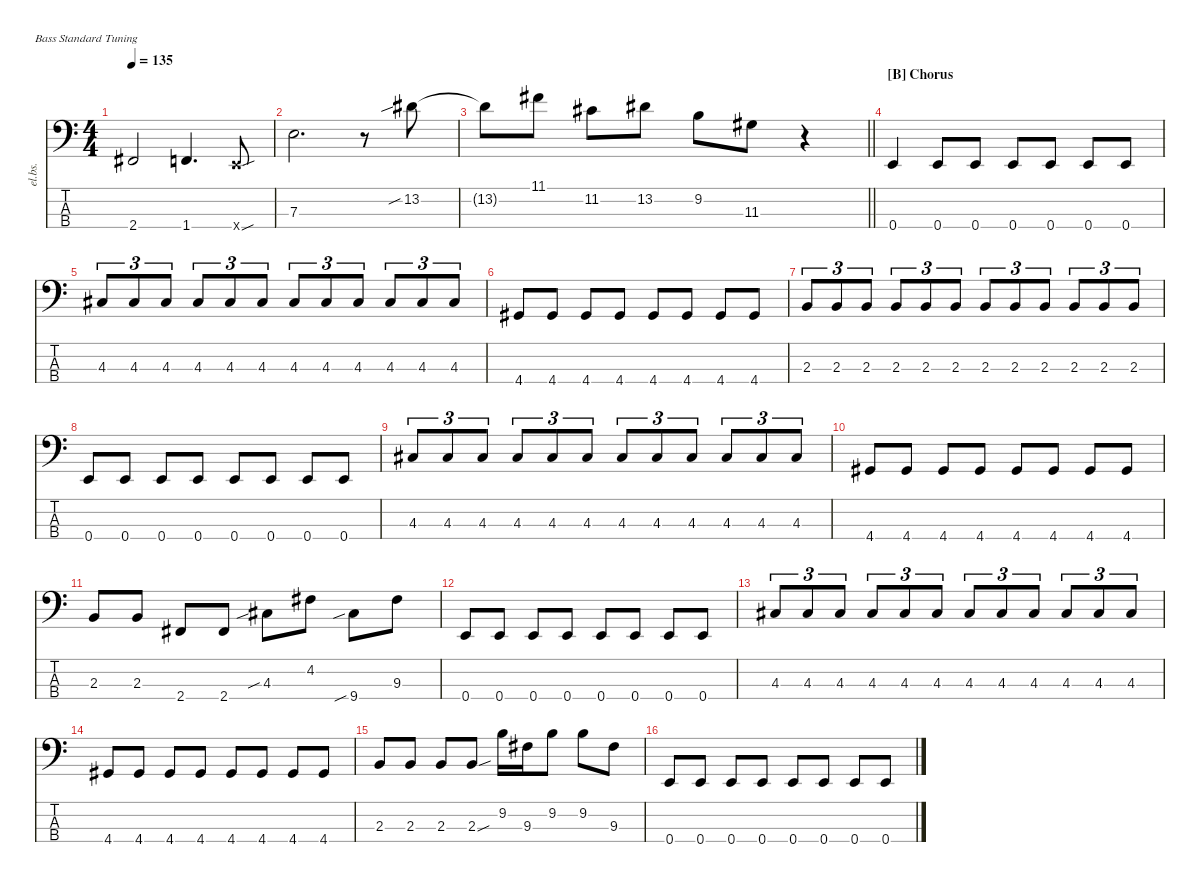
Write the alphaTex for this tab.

\defaultSystemsLayout 4
\hideDynamics
\bracketExtendMode nobrackets
\track ("Electric Bass" "el.bs.") {mute instrument electricbassfinger}
\staff {score tabs}
\tuning (G2 D2 A1 E1)
\ts (4 4)
\tempo 135
\clef f4
\ks c
2.4{acc #}.2{dy mf beam Up} 1.4.4{d beam Up} 0.4{sou x}.8{beam Up} |
7.3.2{d beam Down} r.8{beam Down} 13.2{sib acc #}.8{beam Down} |
\barLineRight lightlight
13.2{t acc #}.8{beam Down} 11.1{acc #}.8{beam Down} 11.2{acc #}.8{beam Down} 13.2{acc #}.8{beam Down} 9.2.8{beam Down} 11.3{acc #}.8{beam Down} r.4{beam Down} |
\section ("B" "Chorus")
0.4.4{beam Up} 0.4.8{beam Up} 0.4.8{beam Up} 0.4.8{beam Up} 0.4.8{beam Up} 0.4.8{beam Up} 0.4.8{beam Up} |
4.3{acc #}.8{tu (3 2) beam Up} 4.3{acc #}.8{tu (3 2) beam Up} 4.3{acc #}.8{tu (3 2) beam Up} 4.3{acc #}.8{tu (3 2) beam Up} 4.3{acc #}.8{tu (3 2) beam Up} 4.3{acc #}.8{tu (3 2) beam Up} 4.3{acc #}.8{tu (3 2) beam Up} 4.3{acc #}.8{tu (3 2) beam Up} 4.3{acc #}.8{tu (3 2) beam Up} 4.3{acc #}.8{tu (3 2) beam Up} 4.3{acc #}.8{tu (3 2) beam Up} 4.3{acc #}.8{tu (3 2) beam Up} |
4.4{acc #}.8{beam Up} 4.4{acc #}.8{beam Up} 4.4{acc #}.8{beam Up} 4.4{acc #}.8{beam Up} 4.4{acc #}.8{beam Up} 4.4{acc #}.8{beam Up} 4.4{acc #}.8{beam Up} 4.4{acc #}.8{beam Up} |
2.3.8{tu (3 2) beam Up} 2.3.8{tu (3 2) beam Up} 2.3.8{tu (3 2) beam Up} 2.3.8{tu (3 2) beam Up} 2.3.8{tu (3 2) beam Up} 2.3.8{tu (3 2) beam Up} 2.3.8{tu (3 2) beam Up} 2.3.8{tu (3 2) beam Up} 2.3.8{tu (3 2) beam Up} 2.3.8{tu (3 2) beam Up} 2.3.8{tu (3 2) beam Up} 2.3.8{tu (3 2) beam Up} |
0.4.8{beam Up} 0.4.8{beam Up} 0.4.8{beam Up} 0.4.8{beam Up} 0.4.8{beam Up} 0.4.8{beam Up} 0.4.8{beam Up} 0.4.8{beam Up} |
4.3{acc #}.8{tu (3 2) beam Up} 4.3{acc #}.8{tu (3 2) beam Up} 4.3{acc #}.8{tu (3 2) beam Up} 4.3{acc #}.8{tu (3 2) beam Up} 4.3{acc #}.8{tu (3 2) beam Up} 4.3{acc #}.8{tu (3 2) beam Up} 4.3{acc #}.8{tu (3 2) beam Up} 4.3{acc #}.8{tu (3 2) beam Up} 4.3{acc #}.8{tu (3 2) beam Up} 4.3{acc #}.8{tu (3 2) beam Up} 4.3{acc #}.8{tu (3 2) beam Up} 4.3{acc #}.8{tu (3 2) beam Up} |
4.4{acc #}.8{beam Up} 4.4{acc #}.8{beam Up} 4.4{acc #}.8{beam Up} 4.4{acc #}.8{beam Up} 4.4{acc #}.8{beam Up} 4.4{acc #}.8{beam Up} 4.4{acc #}.8{beam Up} 4.4{acc #}.8{beam Up} |
2.3.8{beam Up} 2.3.8{beam Up} 2.4{acc #}.8{beam Up} 2.4{acc #}.8{beam Up} 4.3{sib acc #}.8{beam Down} 4.2{acc #}.8{beam Down} 9.4{sib acc #}.8{beam Down} 9.3{acc #}.8{beam Down} |
0.4.8{beam Up} 0.4.8{beam Up} 0.4.8{beam Up} 0.4.8{beam Up} 0.4.8{beam Up} 0.4.8{beam Up} 0.4.8{beam Up} 0.4.8{beam Up} |
4.3{acc #}.8{tu (3 2) beam Up} 4.3{acc #}.8{tu (3 2) beam Up} 4.3{acc #}.8{tu (3 2) beam Up} 4.3{acc #}.8{tu (3 2) beam Up} 4.3{acc #}.8{tu (3 2) beam Up} 4.3{acc #}.8{tu (3 2) beam Up} 4.3{acc #}.8{tu (3 2) beam Up} 4.3{acc #}.8{tu (3 2) beam Up} 4.3{acc #}.8{tu (3 2) beam Up} 4.3{acc #}.8{tu (3 2) beam Up} 4.3{acc #}.8{tu (3 2) beam Up} 4.3{acc #}.8{tu (3 2) beam Up} |
4.4{acc #}.8{beam Up} 4.4{acc #}.8{beam Up} 4.4{acc #}.8{beam Up} 4.4{acc #}.8{beam Up} 4.4{acc #}.8{beam Up} 4.4{acc #}.8{beam Up} 4.4{acc #}.8{beam Up} 4.4{acc #}.8{beam Up} |
2.3.8{beam Up} 2.3.8{beam Up} 2.3.8{beam Up} 2.3{sou}.8{beam Up} 9.2.16{beam Down} 9.3{acc #}.16{beam Down} 9.2.8{beam Down} 9.2.8{beam Down} 9.3{acc #}.8{beam Down} |
0.4.8{beam Up} 0.4.8{beam Up} 0.4.8{beam Up} 0.4.8{beam Up} 0.4.8{beam Up} 0.4.8{beam Up} 0.4.8{beam Up} 0.4.8{beam Up}
